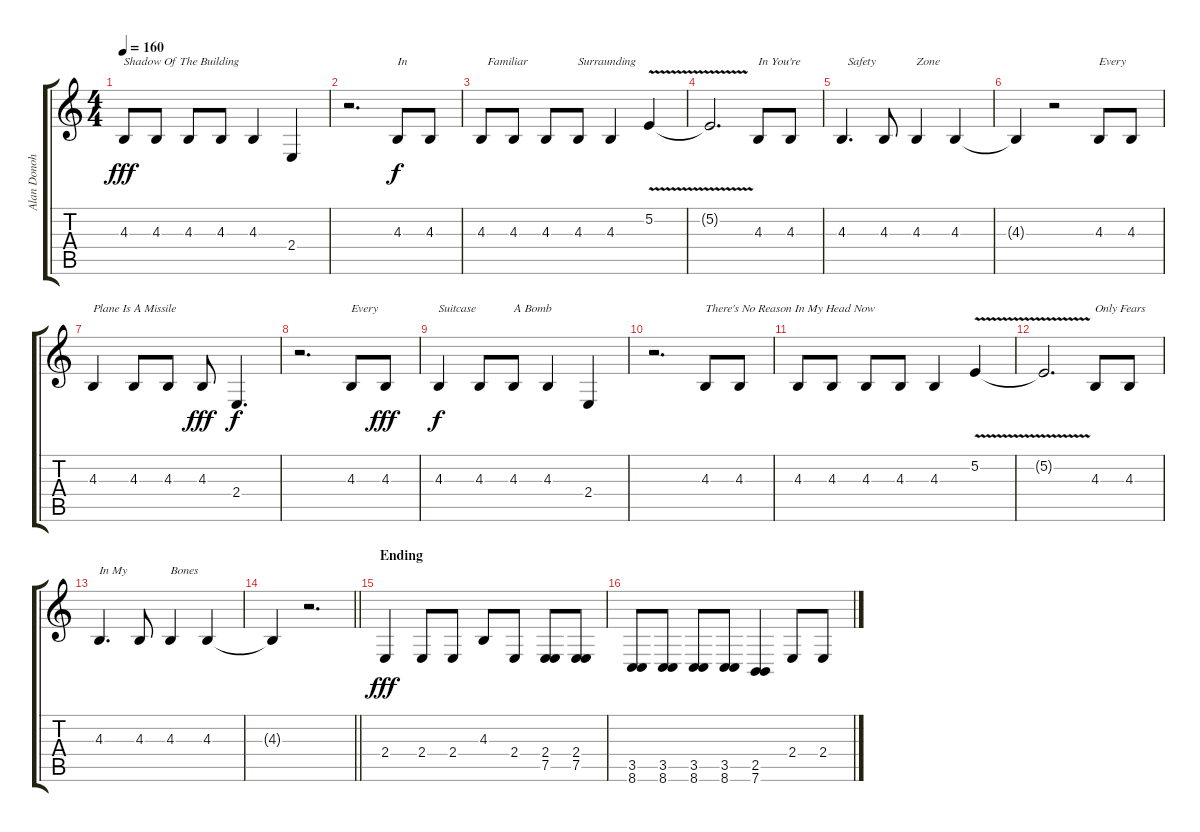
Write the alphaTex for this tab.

\track ("Alan Donohoe - Vocals" "Alan Donoh") {instrument bassoon}
\staff {score tabs}
\tuning (E4 B3 G3 D3 A2 E2) {hide}
\ts (4 4)
\tempo 160
\clef g2
\ks c
4.3.8{txt "Shadow Of The Building" dy fff} 4.3.8 4.3.8 4.3.8 4.3.4 2.4.4 |
r.2{d} 4.3.8{txt "In" dy f} 4.3.8 |
4.3.8{txt "  Familiar"} 4.3.8 4.3.8 4.3.8{txt "Surraunding"} 4.3.4 5.2{v}.4 |
5.2{t}.2{d} 4.3.8{txt "In You're "} 4.3.8 |
4.3.4{d txt "  Safety"} 4.3.8 4.3.4{txt "Zone"} 4.3.4 |
4.3{t}.4 r.2 4.3.8{txt "Every"} 4.3.8 |
4.3.4{txt "Plane Is A Missile"} 4.3.8 4.3.8 4.3.8{dy fff} 2.4.4{d dy f} |
r.2{d} 4.3.8{txt "Every"} 4.3.8{dy fff} |
4.3.4{txt "Suitcase" dy f} 4.3.8 4.3.8{txt "A Bomb"} 4.3.4 2.4.4 |
r.2{d} 4.3.8{txt "There's No Reason In My Head Now"} 4.3.8 |
4.3.8 4.3.8 4.3.8 4.3.8 4.3.4 5.2{v}.4 |
5.2{t}.2{d} 4.3.8{txt "Only Fears"} 4.3.8 |
4.3.4{d txt "In My"} 4.3.8 4.3.4{txt "Bones"} 4.3.4 |
\barLineRight lightlight
4.3{t}.4 r.2{d} |
\section ("" "Ending")
2.4.4{dy fff} 2.4.8 2.4.8 4.3.8 2.4.8 (2.4 7.5).8 (2.4 7.5).8 |
(3.5 8.6).8 (3.5 8.6).8 (3.5 8.6).8 (3.5 8.6).8 (2.5 7.6).4 2.4.8 2.4.8
